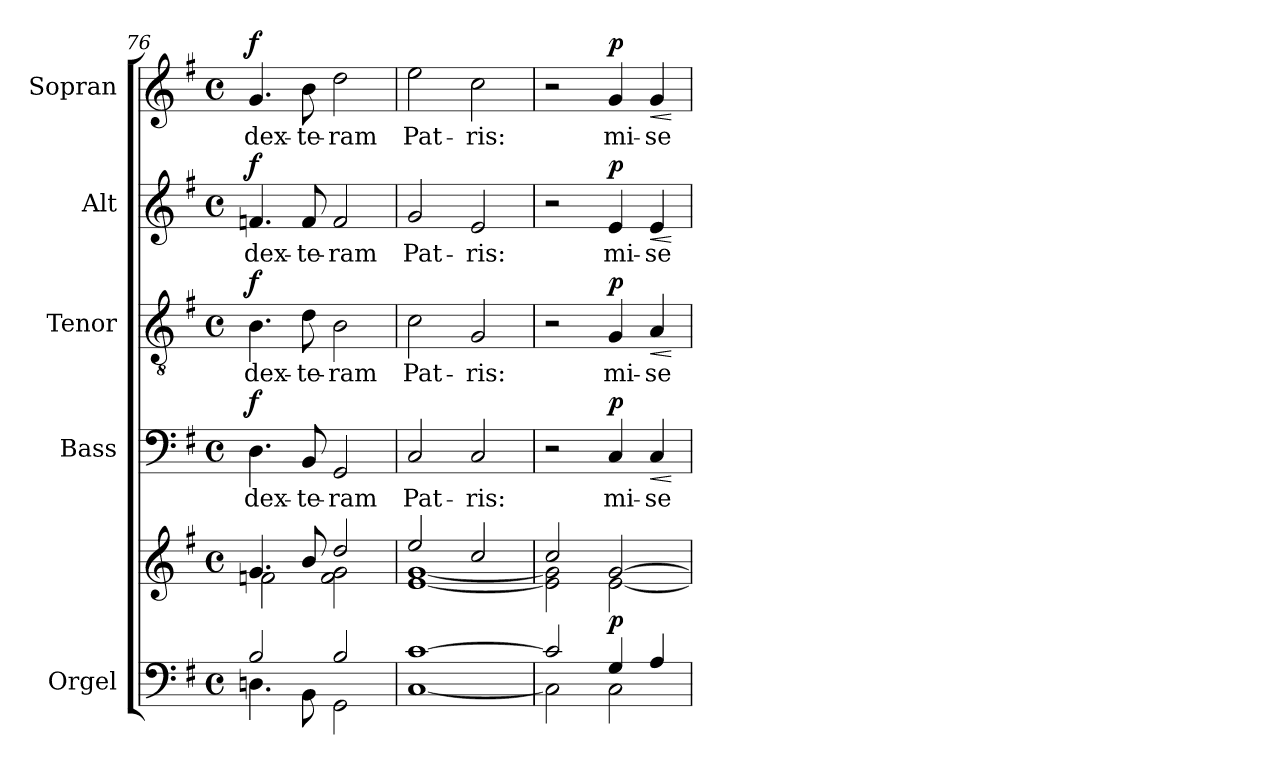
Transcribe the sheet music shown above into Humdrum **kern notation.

**kern	**kern	**dynam	**kern	**text	**dynam	**kern	**text	**dynam	**kern	**text	**dynam	**kern	**text	**dynam
*part5	*part5	*part5	*part4	*part4	*part4	*part3	*part3	*part3	*part2	*part2	*part2	*part1	*part1	*part1
*staff6	*staff5	*staff5/6	*staff4	*staff4	*staff4	*staff3	*staff3	*staff3	*staff2	*staff2	*staff2	*staff1	*staff1	*staff1
*I"Orgel	*	*	*I"Bass	*	*	*I"Tenor	*	*	*I"Alt	*	*	*I"Sopran	*	*
*I'Org.	*	*	*I'B.	*	*	*I'T.	*	*	*I'A.	*	*	*I'S.	*	*
*clefF4	*clefG2	*	*clefF4	*	*	*clefGv2	*	*	*clefG2	*	*	*clefG2	*	*
*k[f#]	*k[f#]	*	*k[f#]	*	*	*k[f#]	*	*	*k[f#]	*	*	*k[f#]	*	*
*G:	*G:	*	*G:	*	*	*G:	*	*	*G:	*	*	*G:	*	*
*M4/4	*M4/4	*	*M4/4	*	*	*M4/4	*	*	*M4/4	*	*	*M4/4	*	*
*met(c)	*met(c)	*	*met(c)	*	*	*met(c)	*	*	*met(c)	*	*	*met(c)	*	*
=76	=76	=76	=76	=76	=76	=76	=76	=76	=76	=76	=76	=76	=76	=76
*^	*^	*	*	*	*	*	*	*	*	*	*	*	*	*
!	!	!	!	!	!	!LO:LY:b	!LO:DY:a	!	!LO:LY:b	!LO:DY:a	!	!LO:LY:b	!LO:DY:a	!	!LO:LY:b	!LO:DY:a
2B/	4.Dn\	4.g/	2fn\	.	4.D\	dex-	f	4.B\	dex-	f	4.fn/	dex-	f	4.g/	dex-	f
!	!	!	!	!	!	!LO:LY:b	!	!	!LO:LY:b	!	!	!LO:LY:b	!	!	!LO:LY:b	!
.	8BB\	8b/	.	.	8BB/	-te-	.	8d\	-te-	.	8f/	-te-	.	8b\	-te-	.
!	!	!	!	!	!	!LO:LY:b	!	!	!LO:LY:b	!	!	!LO:LY:b	!	!	!LO:LY:b	!
2B/	2GG\	2dd/	2f\ 2g\	.	2GG/	-ram	.	2B\	-ram	.	2f/	-ram	.	2dd\	-ram	.
!!LO:PB:g=z
=77	=77	=77	=77	=77	=77	=77	=77	=77	=77	=77	=77	=77	=77	=77	=77	=77
!	!	!	!	!	!	!LO:LY:b	!	!	!LO:LY:b	!	!	!LO:LY:b	!	!	!LO:LY:b	!
[>1c	[<1C	2ee/	[<1e [<1g	.	2C/	Pat-	.	2c\	Pat-	.	2g/	Pat-	.	2ee\	Pat-	.
!	!	!	!	!	!	!LO:LY:b	!	!	!LO:LY:b	!	!	!LO:LY:b	!	!	!LO:LY:b	!
.	.	2cc/	.	.	2C/	-ris:	.	2G/	-ris:	.	2e/	-ris:	.	2cc\	-ris:	.
=78	=78	=78	=78	=78	=78	=78	=78	=78	=78	=78	=78	=78	=78	=78	=78	=78
2c/]	2C\]	2cc/	2e\] 2g\]	.	2r	.	.	2r	.	.	2r	.	.	2r	.	.
!	!	!	!	!LO:DY:b	!	!LO:LY:b	!LO:DY:a	!	!LO:LY:b	!LO:DY:a	!	!LO:LY:b	!LO:DY:a	!	!LO:LY:b	!LO:DY:a
4G/	2C\	[>2g/	[<2e\	p	4C/	mi-	p	4G/	mi-	p	4e/	mi-	p	4g/	mi-	p
!	!	!	!	!	!	!LO:LY:b	!LO:HP:b	!	!LO:LY:b	!LO:HP:b	!	!LO:LY:b	!LO:HP:b	!	!LO:LY:b	!LO:HP:b
4A/	.	.	.	.	4C/	-se-	<	4A/	-se-	<	4e/	-se-	<	4g/	-se-	<
*v	*v	*	*	*	*	*	*	*	*	*	*	*	*	*	*	*
*	*v	*v	*	*	*	*	*	*	*	*	*	*	*	*	*
.	.	.	.	.	[	.	.	[	.	.	[	.	.	[
=	=	=	=	=	=	=	=	=	=	=	=	=	=	=
*-	*-	*-	*-	*-	*-	*-	*-	*-	*-	*-	*-	*-	*-	*-
